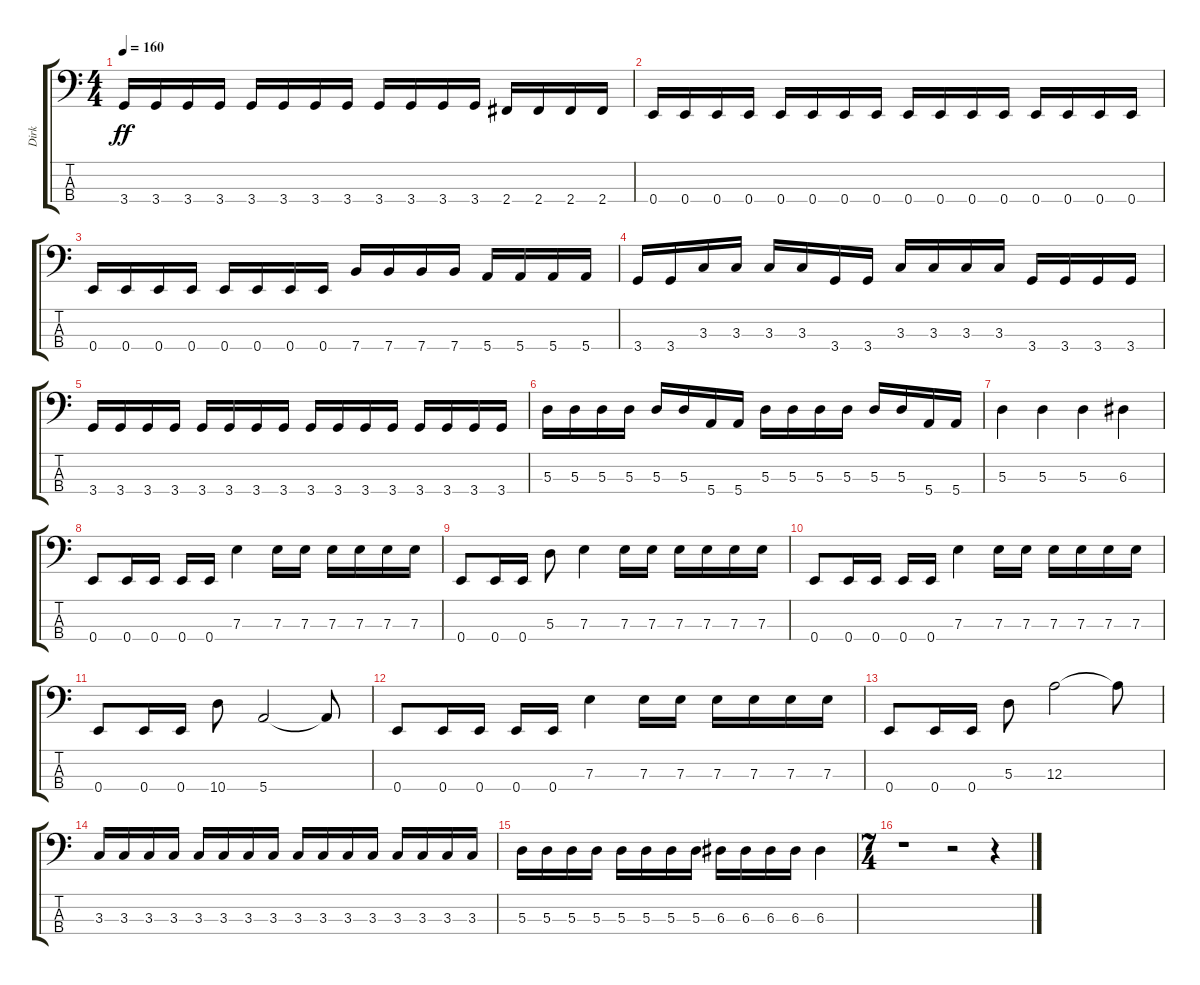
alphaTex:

\track ("Dirk" "Dirk") {instrument electricbasspick}
\staff {score tabs}
\tuning (G2 D2 A1 E1) {hide}
\ts (4 4)
\tempo 160
\clef f4
\ks c
3.4.16{dy ff} 3.4.16 3.4.16 3.4.16 3.4.16 3.4.16 3.4.16 3.4.16 3.4.16 3.4.16 3.4.16 3.4.16 2.4.16 2.4.16 2.4.16 2.4.16 |
0.4.16 0.4.16 0.4.16 0.4.16 0.4.16 0.4.16 0.4.16 0.4.16 0.4.16 0.4.16 0.4.16 0.4.16 0.4.16 0.4.16 0.4.16 0.4.16 |
0.4.16 0.4.16 0.4.16 0.4.16 0.4.16 0.4.16 0.4.16 0.4.16 7.4.16 7.4.16 7.4.16 7.4.16 5.4.16 5.4.16 5.4.16 5.4.16 |
3.4.16 3.4.16 3.3.16 3.3.16 3.3.16 3.3.16 3.4.16 3.4.16 3.3.16 3.3.16 3.3.16 3.3.16 3.4.16 3.4.16 3.4.16 3.4.16 |
3.4.16 3.4.16 3.4.16 3.4.16 3.4.16 3.4.16 3.4.16 3.4.16 3.4.16 3.4.16 3.4.16 3.4.16 3.4.16 3.4.16 3.4.16 3.4.16 |
5.3.16 5.3.16 5.3.16 5.3.16 5.3.16 5.3.16 5.4.16 5.4.16 5.3.16 5.3.16 5.3.16 5.3.16 5.3.16 5.3.16 5.4.16 5.4.16 |
5.3.4 5.3.4 5.3.4 6.3.4 |
0.4.8 0.4.16 0.4.16 0.4.16 0.4.16 7.3.4 7.3.16 7.3.16 7.3.16 7.3.16 7.3.16 7.3.16 |
0.4.8 0.4.16 0.4.16 5.3.8 7.3.4 7.3.16 7.3.16 7.3.16 7.3.16 7.3.16 7.3.16 |
0.4.8 0.4.16 0.4.16 0.4.16 0.4.16 7.3.4 7.3.16 7.3.16 7.3.16 7.3.16 7.3.16 7.3.16 |
0.4.8 0.4.16 0.4.16 10.4.8 5.4.2 5.4{t}.8 |
0.4.8 0.4.16 0.4.16 0.4.16 0.4.16 7.3.4 7.3.16 7.3.16 7.3.16 7.3.16 7.3.16 7.3.16 |
0.4.8 0.4.16 0.4.16 5.3.8 12.3.2 12.3{t}.8 |
3.3.16 3.3.16 3.3.16 3.3.16 3.3.16 3.3.16 3.3.16 3.3.16 3.3.16 3.3.16 3.3.16 3.3.16 3.3.16 3.3.16 3.3.16 3.3.16 |
5.3.16 5.3.16 5.3.16 5.3.16 5.3.16 5.3.16 5.3.16 5.3.16 6.3.16 6.3.16 6.3.16 6.3.16 6.3.4 |
\ts (7 4)
r.1 r.2 r.4
